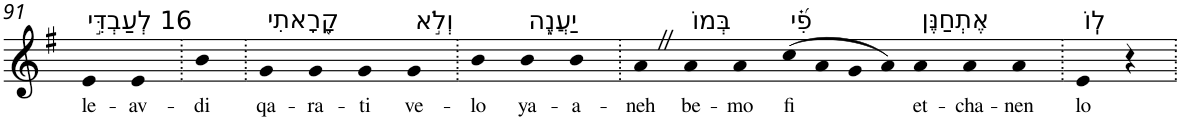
**kern	**text
*part1	*part1
*staff1	*staff1
*I"Piano	*
*I'Pno	*
!!LO:PB:g=z
*clefG2	*
*k[f#]	*
*G:	*
=91	=91
!LO:TX:a:t=16 לְעַבְדִּ֣י	!
!	!LO:LY:b
4e	le-
!	!LO:LY:b
4e	-av-
=92.	=92.
!	!LO:LY:b
4b	-di
=93.	=93.
!LO:TX:a:t=קָ֭רָאתִי	!
!	!LO:LY:b
4g	qa-
!	!LO:LY:b
4g	-ra-
!	!LO:LY:b
4g	-ti
!LO:TX:a:t=וְלֹ֣א	!
!	!LO:LY:b
4g	ve-
=94.	=94.
!	!LO:LY:b
4b	-lo
!LO:TX:a:t=יַעֲנֶ֑ה	!
!	!LO:LY:b
4b	ya-
!	!LO:LY:b
4b	-a-
=95.	=95.
!	!LO:LY:b
4aZ	-neh
!LO:TX:a:t=בְּמוֹ	!
!	!LO:LY:b
4a	be-
!	!LO:LY:b
4a	-mo
!LO:TX:a:t=פִ֝֗י	!
!	!LO:LY:b
(8cc	fi
8a	.
8g	.
8a)	.
!LO:TX:a:t=אֶתְחַנֶּן	!
!	!LO:LY:b
4a	et-
!	!LO:LY:b
4a	-cha-
!	!LO:LY:b
4a	-nen
=96.	=96.
!LO:TX:a:t=לֽוֹ	!
!	!LO:LY:b
4e	lo
4r	.
=.	=.
*-	*-
